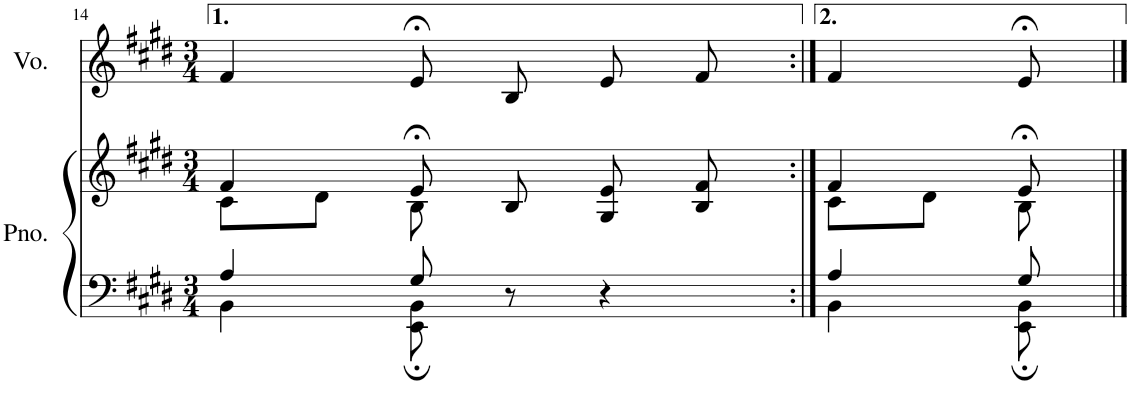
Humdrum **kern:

**kern	**kern	**kern
*part2	*part2	*part1
*staff3	*staff2	*staff1
*I"ピアノ	*	*I"ボーカル
!!LO:PB:g=z
*clefF4	*clefG2	*clefG2
*k[f#c#g#d#]	*k[f#c#g#d#]	*k[f#c#g#d#]
*M3/4	*M3/4	*M3/4
=14	=14	=14
*^	*^	*
4A/	4BB\	4f#/	8c#\L	4f#/
.	.	.	8d#\J	.
8G#/	8EE\; 8BB\;	8e;</	8B\	8e;</L
8r	4.ryy	8B/	4.ryy	8B/J
4r	.	8G#/ 8e/	.	8e/L
.	.	8B/ 8f#/	.	8f#/J
=15:|!	=15:|!	=15:|!	=15:|!	=15:|!
4A/	4BB\	4f#/	8c#\L	4f#/
.	.	.	8d#\J	.
8G#/	8EE\; 8BB\;	8e;</	8B\	8e;</
*v	*v	*	*	*
*	*v	*v	*
==	==	==
*-	*-	*-
